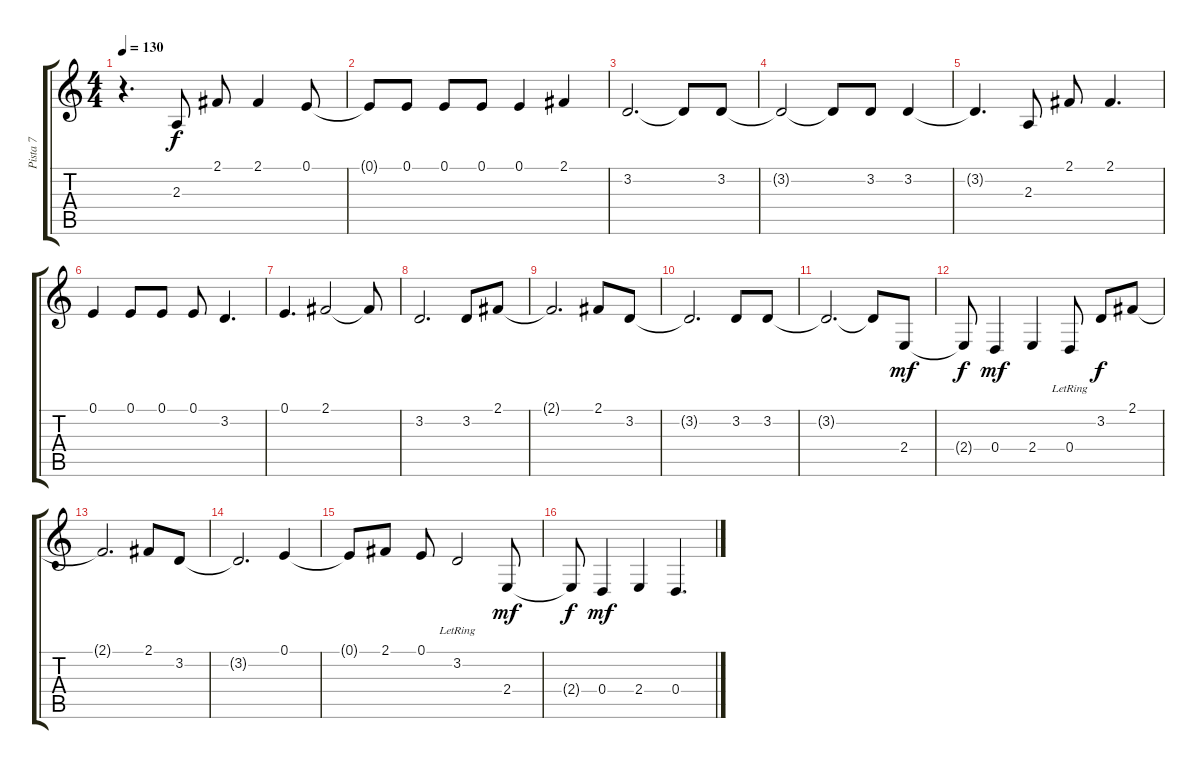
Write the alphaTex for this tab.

\track ("Pista 7" "Pista 7") {instrument electricgrandpiano}
\staff {score tabs}
\tuning (E4 B3 G3 D3 A2 E2) {hide}
\ts (4 4)
\tempo 130
\clef g2
\ks c
r.4{d dy f} 2.3.8 2.1.8 2.1.4 0.1.8 |
0.1{t}.8 0.1.8 0.1.8 0.1.8 0.1.4 2.1.4 |
3.2.2{d} 3.2{t}.8 3.2.8 |
3.2{t}.2 3.2{t}.8 3.2.8 3.2.4 |
3.2{t}.4{d} 2.3.8 2.1.8 2.1.4{d} |
0.1.4 0.1.8 0.1.8 0.1.8 3.2.4{d} |
0.1.4{d} 2.1.2 2.1{t}.8 |
3.2.2{d} 3.2.8 2.1.8 |
2.1{t}.2{d} 2.1.8 3.2.8 |
3.2{t}.2{d} 3.2.8 3.2.8 |
3.2{t}.2{d} 3.2{t}.8 2.4.8{dy mf} |
2.4{t}.8{dy f} 0.4.4{dy mf} 2.4.4 0.4{lr}.8 3.2.8{dy f} 2.1.8 |
2.1{t}.2{d} 2.1.8 3.2.8 |
3.2{t}.2{d} 0.1.4 |
0.1{t}.8 2.1.8 0.1.8 3.2{lr}.2 2.4.8{dy mf} |
2.4{t}.8{dy f} 0.4.4{dy mf} 2.4.4 0.4.4{d}
